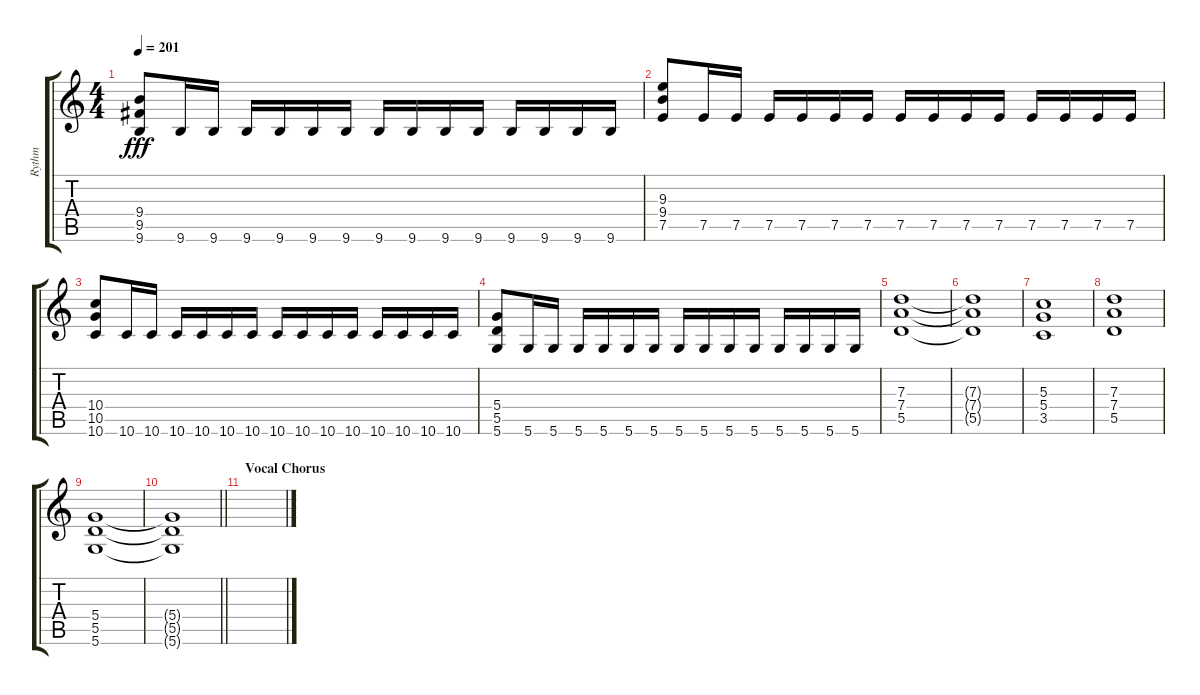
\track ("Rythm" "Rythm") {instrument distortionguitar}
\staff {score tabs}
\tuning (E4 B3 G3 D3 A2 D2) {hide}
\ts (4 4)
\tempo 201
\clef g2
\ks c
(9.4 9.5 9.6).8{dy fff} 9.6.16 9.6.16 9.6.16 9.6.16 9.6.16 9.6.16 9.6.16 9.6.16 9.6.16 9.6.16 9.6.16 9.6.16 9.6.16 9.6.16 |
(9.3 9.4 7.5).8 7.5.16 7.5.16 7.5.16 7.5.16 7.5.16 7.5.16 7.5.16 7.5.16 7.5.16 7.5.16 7.5.16 7.5.16 7.5.16 7.5.16 |
(10.4 10.5 10.6).8 10.6.16 10.6.16 10.6.16 10.6.16 10.6.16 10.6.16 10.6.16 10.6.16 10.6.16 10.6.16 10.6.16 10.6.16 10.6.16 10.6.16 |
(5.4 5.5 5.6).8 5.6.16 5.6.16 5.6.16 5.6.16 5.6.16 5.6.16 5.6.16 5.6.16 5.6.16 5.6.16 5.6.16 5.6.16 5.6.16 5.6.16 |
(7.3 7.4 5.5).1 |
(7.3{t} 7.4{t} 5.5{t}).1 |
(5.3 5.4 3.5).1 |
(7.3 7.4 5.5).1 |
(5.4 5.5 5.6).1 |
\barLineRight lightlight
(5.4{t} 5.5{t} 5.6{t}).1 |
\section ("" "Vocal Chorus")
